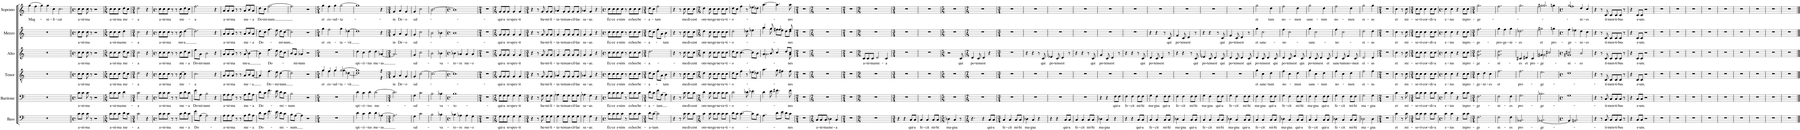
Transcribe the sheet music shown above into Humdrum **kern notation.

**kern	**text	**kern	**text	**kern	**text	**kern	**text	**kern	**text	**kern	**text
*part6	*part6	*part5	*part5	*part4	*part4	*part3	*part3	*part2	*part2	*part1	*part1
*staff6	*staff6	*staff5	*staff5	*staff4	*staff4	*staff3	*staff3	*staff2	*staff2	*staff1	*staff1
*I"Bass	*	*I"Baritone	*	*I"Tenor	*	*I"Alto	*	*I"Mezzo	*	*I"Soprano	*
*I'B	*	*I'Br	*	*I'T	*	*I'A	*	*I'M	*	*I'S	*
*clefF4	*	*clefF4	*	*clefGv2	*	*clefG2	*	*clefG2	*	*clefG2	*
*k[]	*	*k[]	*	*k[]	*	*k[]	*	*k[]	*	*k[]	*
=1	=1	=1	=1	=1	=1	=1	=1	=1	=1	=1	=1
!	!	!	!	!	!	!	!	!	!	!	!LO:LY:b
1r	.	1r	.	1r	.	1r	.	1r	.	(4gg\	Mag-
.	.	.	.	.	.	.	.	.	.	4ff\	.
.	.	.	.	.	.	.	.	.	.	4gg\)	.
!	!	!	!	!	!	!	!	!	!	!	!LO:LY:b
.	.	.	.	.	.	.	.	.	.	4gg\	-ni-
!	!	!	!	!	!	!	!	!	!	!	!LO:LY:b
1ryy	.	1ryy	.	1ryy	.	1ryy	.	1ryy	.	4cc\	-fi-
!	!	!	!	!	!	!	!	!	!	!	!LO:LY:b
.	.	.	.	.	.	.	.	.	.	2.cc\	-cat
=2||	=2||	=2||	=2||	=2||	=2||	=2||	=2||	=2||	=2||	=2||	=2||
*M4/4	*	*M4/4	*	*M4/4	*	*M4/4	*	*M4/4	*	*M4/4	*
*met(c)	*	*met(c)	*	*met(c)	*	*met(c)	*	*met(c)	*	*met(c)	*
!	!LO:LY:b	!	!LO:LY:b	!	!LO:LY:b	!	!LO:LY:b	!	!LO:LY:b	!	!LO:LY:b
8c\L	a-	8c\L	a-	8c\L	a-	8cc\L	a-	8cc\L	a-	8cc\L	a-
!	!LO:LY:b	!	!LO:LY:b	!	!LO:LY:b	!	!LO:LY:b	!	!LO:LY:b	!	!LO:LY:b
8c\J	-ni-	8c\J	-ni-	8c\J	-ni-	8cc\J	-ni-	8cc\J	-ni-	8cc\J	-ni-
!	!LO:LY:b	!	!LO:LY:b	!	!LO:LY:b	!	!LO:LY:b	!	!LO:LY:b	!	!LO:LY:b
8c\	-ma	8c\	-ma	8c\	-ma	8cc\	-ma	8cc\	-ma	8cc\	-ma
8r	.	8r	.	8r	.	8r	.	8r	.	8r	.
2r	.	2r	.	2r	.	2r	.	2r	.	2r	.
=3	=3	=3	=3	=3	=3	=3	=3	=3	=3	=3	=3
*M5/8	*	*M5/8	*	*M5/8	*	*M5/8	*	*M5/8	*	*M5/8	*
!	!LO:LY:b	!	!LO:LY:b	!	!LO:LY:b	!	!LO:LY:b	!	!LO:LY:b	!	!LO:LY:b
8c\L	a-	8c\L	a-	8c\L	a-	8cc\L	a-	8cc\L	a-	8cc\L	a-
!	!LO:LY:b	!	!LO:LY:b	!	!LO:LY:b	!	!LO:LY:b	!	!LO:LY:b	!	!LO:LY:b
8c\	-ni-	8c\	-ni-	8c\	-ni-	8cc\	-ni-	8cc\	-ni-	8cc\	-ni-
!	!LO:LY:b	!	!LO:LY:b	!	!LO:LY:b	!	!LO:LY:b	!	!LO:LY:b	!	!LO:LY:b
8c\J	-ma	8c\J	-ma	8c\J	-ma	8cc\J	-ma	8cc\J	-ma	8cc\J	-ma
!	!LO:LY:b	!	!LO:LY:b	!	!LO:LY:b	!	!LO:LY:b	!	!LO:LY:b	!	!LO:LY:b
8d\L	me-	4d\	me-	8d\L	me-	8dd\L	me-	4dd\	me-	8dd\L	me-
8c\J	.	.	.	8c\J	.	8cc\J	.	.	.	8cc\J	.
=4	=4	=4	=4	=4	=4	=4	=4	=4	=4	=4	=4
*M3/4	*	*M3/4	*	*M3/4	*	*M3/4	*	*M3/4	*	*M3/4	*
!	!LO:LY:b	!	!LO:LY:b	!	!LO:LY:b	!	!LO:LY:b	!	!LO:LY:b	!	!LO:LY:b
2c\	-a	2c\	-a	2d\	-a	2cc\	-a	2cc\	-a	2dd\	-a
4r	.	4r	.	4r	.	4r	.	4r	.	4r	.
=5	=5	=5	=5	=5	=5	=5	=5	=5	=5	=5	=5
*M4/4	*	*M4/4	*	*M4/4	*	*M4/4	*	*M4/4	*	*M4/4	*
*met(c)	*	*met(c)	*	*met(c)	*	*met(c)	*	*met(c)	*	*met(c)	*
!	!LO:LY:b	!	!LO:LY:b	!	!LO:LY:b	!	!LO:LY:b	!	!LO:LY:b	!	!LO:LY:b
8c\L	a-	8c\L	a-	8c\L	a-	8cc\L	a-	8cc\L	a-	8cc\L	a-
!	!LO:LY:b	!	!LO:LY:b	!	!LO:LY:b	!	!LO:LY:b	!	!LO:LY:b	!	!LO:LY:b
8c\	-ni-	8c\	-ni-	8c\	-ni-	8cc\	-ni-	8cc\	-ni-	8cc\	-ni-
!	!LO:LY:b	!	!LO:LY:b	!	!LO:LY:b	!	!LO:LY:b	!	!LO:LY:b	!	!LO:LY:b
8c\J	-ma	8c\J	-ma	8c\J	-ma	8cc\J	-ma	8cc\J	-ma	8cc\J	-ma
8r	.	8r	.	8r	.	8r	.	8r	.	8r	.
8r	.	8r	.	8r	.	8r	.	8r	.	8r	.
!	!LO:LY:b	!	!LO:LY:b	!	!LO:LY:b	!	!LO:LY:b	!	!LO:LY:b	!	!LO:LY:b
8c\L	me-	8c\L	me-	[8c\	me-	8cc\L	me-	8cc\	me-	8cc\L	me-
!	!	!	!	!	!	!	!	!	!LO:LY:b	!	!
8d\	.	8d\	.	4c\]	.	8dd\	.	[4dd\	-a	8dd\	.
!	!LO:LY:b	!	!LO:LY:b	!	!	!	!LO:LY:b	!	!	!	!
8c\J	-a	8c\J	-a	.	.	8cc\J	-a	.	.	8cc\J	.
=6	=6	=6	=6	=6	=6	=6	=6	=6	=6	=6	=6
!	!LO:LY:b	!	!LO:LY:b	!	!LO:LY:b	!	!LO:LY:b	!	!	!	!LO:LY:b
8f\L	Do-	8f\L	Do-	2.c\	-a	8ff\L	Do-	2.dd\]	.	2.ff\	-a
!	!	!	!LO:LY:b	!	!	!	!LO:LY:b	!	!	!	!
[8A\J	.	8A\J	-mi-	.	.	8a\J	-mi-	.	.	.	.
!	!	!	!LO:LY:b	!	!	!	!LO:LY:b	!	!	!	!
2A\]	.	2B\	-num	.	.	2b\	-num	.	.	.	.
4r	.	4r	.	4r	.	4r	.	4r	.	4r	.
=7	=7	=7	=7	=7	=7	=7	=7	=7	=7	=7	=7
!	!LO:LY:b	!	!LO:LY:b	!	!LO:LY:b	!	!LO:LY:b	!	!LO:LY:b	!	!LO:LY:b
8A\L	-a-	8A\L	a-	8A/L	a-	8a/L	a-	8a/L	a-	8a/L	a-
!	!LO:LY:b	!	!LO:LY:b	!	!LO:LY:b	!	!LO:LY:b	!	!LO:LY:b	!	!LO:LY:b
8A\	-ni-	8A\	-ni-	8A/	-ni-	8a/	-ni-	8a/	-ni-	8a/	-ni-
!	!LO:LY:b	!	!LO:LY:b	!	!LO:LY:b	!	!LO:LY:b	!	!LO:LY:b	!	!LO:LY:b
8A\J	-ma	8A\J	-ma	8A/J	-ma	8a/J	-ma	8a/J	-ma	8a/J	-ma
8r	.	8r	.	8r	.	8r	.	8r	.	8r	.
8r	.	8r	.	8r	.	8r	.	8r	.	8r	.
!	!LO:LY:b	!	!LO:LY:b	!	!LO:LY:b	!	!LO:LY:b	!	!LO:LY:b	!	!LO:LY:b
8A\L	me-	8A\L	me-	8A/L	me-	8a/	me-	8a/L	me-	8a/L	me-
!	!	!	!	!	!	!	!LO:LY:b	!	!	!	!
8B\	.	8B\	.	8B/	.	[4b\	-a	8b/	.	8b/	.
!	!LO:LY:b	!	!LO:LY:b	!	!LO:LY:b	!	!	!	!LO:LY:b	!	!LO:LY:b
8A\J	-a	8A\J	-a	[8A/J	-a	.	.	8a/J	-a	8a/J	-a
=8	=8	=8	=8	=8	=8	=8	=8	=8	=8	=8	=8
!	!LO:LY:b	!	!LO:LY:b	!	!	!	!	!	!LO:LY:b	!	!LO:LY:b
8d\L	Do-	8d\L	Do-	4A/]	.	4b\]	.	8dd\L	Do-	8dd\L	Do-
!	!	!	!	!	!	!	!	!	!	!	!LO:LY:b
8c\J	.	8c\J	.	.	.	.	.	8cc\J	.	8cc\J	-mi-
!	!	!	!	!	!LO:LY:b	!	!LO:LY:b	!	!	!	!LO:LY:b
4.f\	.	4.f\	.	4.f\	Do-	4.ff\	Do-	4.ff\	.	[2.ff\	-num
!	!	!	!	!	!LO:LY:b	!	!	!	!	!	!
8e\	.	8e\	.	8e\	-mi-	8ee\	.	8ee\	.	.	.
!	!LO:LY:b	!	!LO:LY:b	!	!LO:LY:b	!	!	!	!LO:LY:b	!	!
8d\L	-mi-	8d\L	-mi-	[4d\	-num	8dd\L	.	8dd\L	-mi-	.	.
!	!	!	!	!	!	!	!	!	!LO:LY:b	!	!
8c\J	.	8c\J	.	.	.	8cc\J	.	[8cc\J	-num	.	.
=9	=9	=9	=9	=9	=9	=9	=9	=9	=9	=9	=9
!	!LO:LY:b	!	!LO:LY:b	!	!	!	!	!	!	!	!
8B\L	-num	2B\	-num	2d\]	.	8b/L	.	2cc\]	.	2ff\]	.
!	!	!	!	!	!	!	!LO:LY:b	!	!	!	!
[8A\J	.	.	.	.	.	8a/J	-mi-	.	.	.	.
!	!	!	!	!	!	!	!LO:LY:b	!	!	!	!
4A\]	.	.	.	.	.	4a-X/	-num	.	.	.	.
2r	.	2r	.	2r	.	2r	.	2r	.	2r	.
=10	=10	=10	=10	=10	=10	=10	=10	=10	=10	=10	=10
*M5/4	*	*M5/4	*	*M5/4	*	*M5/4	*	*M5/4	*	*M5/4	*
*	*	*	*	*^	*	*	*	*	*	*	*
!	!	!	!	!	!	!LO:LY:b	!	!	!	!LO:LY:b	!	!LO:LY:b
4%5r	.	4%5r	.	4g/	4g\	et	4%5r	.	4gg\	et	4gg\	et
!	!	!	!	!	!	!LO:LY:b	!	!	!	!LO:LY:b	!	!LO:LY:b
.	.	.	.	4f/	4f\	ex-	.	.	2ff\	ex-	4ff\	ex-
!	!	!	!	!	!	!LO:LY:b	!	!	!	!	!	!LO:LY:b
.	.	.	.	4g/	4g\	-sul-	.	.	.	.	4gg\	-sul-
!	!	!	!	!	!	!LO:LY:b	!	!	!	!LO:LY:b	!	!LO:LY:b
.	.	.	.	[2g/	4g\	-ta-	.	.	4gg\	-ta-	[2gg\	-ta-
!	!	!	!	!	!	!LO:LY:b	!	!	!	!LO:LY:b	!	!
.	.	.	.	.	[4d-X\	-vit	.	.	[4dd-X\	-vit	.	.
=11	=11	=11	=11	=11	=11	=11	=11	=11	=11	=11	=11	=11
!	!LO:LY:b	!	!LO:LY:b	!	!	!	!	!LO:LY:b	!	!	!	!
4d\	spi-	4d\	spi-	1g]	1d-]	.	4dd\	spi-	1dd-]	.	1gg]	.
!	!LO:LY:b	!	!LO:LY:b	!	!	!	!	!LO:LY:b	!	!	!	!
4c\	-ri-	4c\	-ri-	.	.	.	4cc\	-ri-	.	.	.	.
!	!LO:LY:b	!	!LO:LY:b	!	!	!	!	!LO:LY:b	!	!	!	!
4d\	-tus	4d\	-tus	.	.	.	4dd\	-tus	.	.	.	.
!	!LO:LY:b	!	!LO:LY:b	!	!	!	!	!LO:LY:b	!	!	!	!
4d\	me-	[2d\	me-	.	.	.	4dd\	me-	.	.	.	.
!	!LO:LY:b	!	!	!	!	!	!	!LO:LY:b	!	!	!	!
[4A-X\	-us	.	.	4r	4r	.	[4a-X/	-us	4r	.	4r	.
*	*	*	*	*v	*v	*	*	*	*	*	*	*
=12	=12	=12	=12	=12	=12	=12	=12	=12	=12	=12	=12
*M3/4	*	*M3/4	*	*M3/4	*	*M3/4	*	*M3/4	*	*M3/4	*
*	*	*	*	*^	*	*	*	*	*	*	*
!	!	!	!	!	!	!LO:LY:b	!	!	!	!LO:LY:b	!	!LO:LY:b
*	*	*	*	*v	*v	*	*	*	*	*	*	*
2.A-\]	.	2.d\]	.	4G/	in	2.a-/]	.	4g/	in	4g/	-in
!	!	!	!	!	!LO:LY:b	!	!	!	!LO:LY:b	!	!LO:LY:b
.	.	.	.	4A/	De-	.	.	4a/	De-	4a/	De-
!	!	!	!	!	!LO:LY:b	!	!	!	!LO:LY:b	!	!LO:LY:b
.	.	.	.	4G/	-o	.	.	4g/	-o	4g/	-o
=13	=13	=13	=13	=13	=13	=13	=13	=13	=13	=13	=13
!	!LO:LY:b	!	!LO:LY:b	!	!LO:LY:b	!	!LO:LY:b	!	!LO:LY:b	!	!LO:LY:b
4G\	sal-	4G\	-sal-	4G/	sal-	4g/	sal-	4g/	sal-	4g/	sal-
2c\	.	2c\	.	[2c\	.	2cc\	.	2cc\	.	2cc\	.
=14	=14	=14	=14	=14	=14	=14	=14	=14	=14	=14	=14
2B\	.	2B\	.	2.c\_	.	2b\	.	2b\	.	[2.b\	.
!	!LO:LY:b	!	!LO:LY:b	!	!	!	!LO:LY:b	!	!	!	!
4B-X\	-va-	4B-X\	-va-	.	.	4b-X\	-va-	4b-X\	.	.	.
=15	=15	=15	=15	=15	=15	=15	=15	=15	=15	=15	=15
*M4/4	*	*M4/4	*	*M4/4	*	*M4/4	*	*M4/4	*	*M4/4	*
*met(c)	*	*met(c)	*	*met(c)	*	*met(c)	*	*met(c)	*	*met(c)	*
!	!LO:LY:b	!	!LO:LY:b	!	!	!	!LO:LY:b	!	!	!	!
4B-X\	-to-	1B	-to-	1c]	.	4b-X\	-to-	1b	.	1b]	.
!	!LO:LY:b	!	!	!	!	!	!LO:LY:b	!	!	!	!
4A-X\	-re	.	.	.	.	4a-X/	-re	.	.	.	.
!	!LO:LY:b	!	!	!	!	!	!LO:LY:b	!	!	!	!
4A-\	me-	.	.	.	.	4a-/	me-	.	.	.	.
!	!LO:LY:b	!	!	!	!	!	!LO:LY:b	!	!	!	!
4G\	-o	.	.	.	.	4a-/	-o	.	.	.	.
=16	=16	=16	=16	=16	=16	=16	=16	=16	=16	=16	=16
*M2/4	*	*M2/4	*	*M2/4	*	*M2/4	*	*M2/4	*	*M2/4	*
2r	.	2r	.	2r	.	2r	.	2r	.	2r	.
=17	=17	=17	=17	=17	=17	=17	=17	=17	=17	=17	=17
*M7/8	*	*M7/8	*	*M7/8	*	*M7/8	*	*M7/8	*	*M7/8	*
!	!LO:LY:b	!	!LO:LY:b	!	!LO:LY:b	!	!LO:LY:b	!	!LO:LY:b	!	!LO:LY:b
8G\L	qui-	8G\L	-qui-	8G/L	-qui-	8g/L	qui-	8g/L	-qui-	8g/L	-qui-
!	!LO:LY:b	!	!LO:LY:b	!	!LO:LY:b	!	!LO:LY:b	!	!LO:LY:b	!	!LO:LY:b
8G\	-a	8G\	-a	8G/	-a	8g/	-a	8g/	-a	8g/	-a
!	!LO:LY:b	!	!LO:LY:b	!	!LO:LY:b	!	!LO:LY:b	!	!LO:LY:b	!	!LO:LY:b
8G\J	re-	8G\J	re-	8G/J	re-	8g/J	re-	8g/J	re-	8g/J	re-
!	!LO:LY:b	!	!LO:LY:b	!	!LO:LY:b	!	!LO:LY:b	!	!LO:LY:b	!	!LO:LY:b
4G\	-spex-	4G\	-spex-	4G/	-spex-	4g/	-spex-	4g/	-spex-	4g/	-spex-
!	!LO:LY:b	!	!LO:LY:b	!	!LO:LY:b	!	!LO:LY:b	!	!LO:LY:b	!	!LO:LY:b
4G\	-it	4G\	-it	4G/	-it	4g/	-it	4g/	-it	4g/	-it
=18	=18	=18	=18	=18	=18	=18	=18	=18	=18	=18	=18
*M3/4	*	*M3/4	*	*M3/4	*	*M3/4	*	*M3/4	*	*M3/4	*
4r	.	4r	.	4r	.	4r	.	4r	.	4r	.
8r	.	8r	.	8r	.	8r	.	8r	.	8r	.
!	!LO:LY:b	!	!LO:LY:b	!	!LO:LY:b	!	!LO:LY:b	!	!LO:LY:b	!	!LO:LY:b
8G\	hu-	8G\	hu-	8G/	hu-	8g/	hu-	8g/	hu-	8g/	hu-
!	!LO:LY:b	!	!LO:LY:b	!	!LO:LY:b	!	!LO:LY:b	!	!LO:LY:b	!	!LO:LY:b
8G\L	-mi-	8G\L	-mi-	8G/L	-mi-	8g/L	-mi-	8g/L	-mi-	8g/L	-mi-
!	!LO:LY:b	!	!LO:LY:b	!	!LO:LY:b	!	!LO:LY:b	!	!LO:LY:b	!	!LO:LY:b
8G\J	-li-	8G\J	-li-	8G/J	-li-	8g/J	-li-	8g/J	-li-	8g/J	-li-
=19	=19	=19	=19	=19	=19	=19	=19	=19	=19	=19	=19
!	!LO:LY:b	!	!LO:LY:b	!	!LO:LY:b	!	!LO:LY:b	!	!LO:LY:b	!	!LO:LY:b
4G\	-ta-	4A-X\	-ta-	4A-X/	-ta-	4g/	-ta-	4g/	-ta-	4a-X/	-ta-
!	!LO:LY:b	!	!LO:LY:b	!	!LO:LY:b	!	!LO:LY:b	!	!LO:LY:b	!	!LO:LY:b
8G\L	-tem	8G\L	-tem	8G/L	-tem	8g/L	-tem	8g/L	-tem	8g/L	-tem
!	!LO:LY:b	!	!LO:LY:b	!	!LO:LY:b	!	!LO:LY:b	!	!LO:LY:b	!	!LO:LY:b
8G\J	an-	8G\J	an-	8G/J	an-	8g/J	an-	8g/J	an-	8g/J	an-
!	!LO:LY:b	!	!LO:LY:b	!	!LO:LY:b	!	!LO:LY:b	!	!LO:LY:b	!	!LO:LY:b
8G\L	-cil-	8G\L	-cil-	8G/L	-cil-	8g/L	-cil-	8g/L	-cil-	8g/L	-cil-
!	!LO:LY:b	!	!LO:LY:b	!	!LO:LY:b	!	!LO:LY:b	!	!LO:LY:b	!	!LO:LY:b
8G\J	-lae	8G\J	-lae	8G/J	-lae	8g/J	-lae	8g/J	-lae	8g/J	-lae
=20	=20	=20	=20	=20	=20	=20	=20	=20	=20	=20	=20
!	!LO:LY:b	!	!LO:LY:b	!	!LO:LY:b	!	!LO:LY:b	!	!LO:LY:b	!	!LO:LY:b
4G\	su-	4A-X\	su-	4A-X/	su-	4g/	su-	4g/	su-	4a-X/	su-
!	!LO:LY:b	!	!LO:LY:b	!	!LO:LY:b	!	!LO:LY:b	!	!LO:LY:b	!	!LO:LY:b
4G\	-ae.	4G\	-ae.	4G/	-ae.	4g/	-ae.	4g/	-ae.	4g/	-ae.
4r	.	4r	.	4r	.	4r	.	4r	.	4r	.
=21	=21	=21	=21	=21	=21	=21	=21	=21	=21	=21	=21
*M4/4	*	*M4/4	*	*M4/4	*	*M4/4	*	*M4/4	*	*M4/4	*
*met(c)	*	*met(c)	*	*met(c)	*	*met(c)	*	*met(c)	*	*met(c)	*
!	!LO:LY:b	!	!LO:LY:b	!	!LO:LY:b	!	!LO:LY:b	!	!LO:LY:b	!	!LO:LY:b
8c\L	Ec-	8c\L	Ec-	8c\L	Ec-	8cc\L	Ec-	8cc\L	Ec-	8cc\L	Ec-
!	!LO:LY:b	!	!LO:LY:b	!	!LO:LY:b	!	!LO:LY:b	!	!LO:LY:b	!	!LO:LY:b
8c\	-ce	8c\	-ce	8c\	-ce	8cc\	-ce	8cc\	-ce	8cc\	-ce
!	!LO:LY:b	!	!LO:LY:b	!	!LO:LY:b	!	!LO:LY:b	!	!LO:LY:b	!	!LO:LY:b
8c\	e-	8c\	e-	8c\	e-	8cc\	e-	8cc\	e-	8cc\	e-
!	!LO:LY:b	!	!LO:LY:b	!	!LO:LY:b	!	!LO:LY:b	!	!LO:LY:b	!	!LO:LY:b
8c\J	-nim	8c\J	-nim	8c\J	-nim	8cc\J	-nim	8cc\J	-nim	8cc\J	-nim
8r	.	8r	.	8r	.	8r	.	8r	.	8r	.
!	!LO:LY:b	!	!LO:LY:b	!	!LO:LY:b	!	!LO:LY:b	!	!LO:LY:b	!	!LO:LY:b
8c\L	ex	8c\L	ex	8c\L	ex	8cc\L	ex	8cc\L	ex	8cc\L	ex
!	!LO:LY:b	!	!LO:LY:b	!	!LO:LY:b	!	!LO:LY:b	!	!LO:LY:b	!	!LO:LY:b
8c\	hoc	8c\	hoc	8c\	hoc	8cc\	hoc	8cc\	hoc	8cc\	hoc
!	!LO:LY:b	!	!LO:LY:b	!	!LO:LY:b	!	!LO:LY:b	!	!LO:LY:b	!	!LO:LY:b
8c\J	be-	8c\J	be-	8c\J	be-	8cc\J	be-	8cc\J	be-	8cc\J	be-
=22	=22	=22	=22	=22	=22	=22	=22	=22	=22	=22	=22
*M3/4	*	*M3/4	*	*M3/4	*	*M3/4	*	*M3/4	*	*M3/4	*
!	!LO:LY:b	!	!LO:LY:b	!	!LO:LY:b	!	!LO:LY:b	!	!LO:LY:b	!	!LO:LY:b
8d\L	-a-	8d\L	-a-	8d\L	-a-	2.dd\	-a-	8dd\L	-a-	8dd\L	-a-
!	!LO:LY:b	!	!	!	!	!	!	!	!	!	!
[8c\J	-tam	8c\J	.	8c\J	.	.	.	8cc\J	.	8cc\J	.
!	!	!	!LO:LY:b	!	!	!	!	!	!	!	!LO:LY:b
2c\]	.	8f\L	-tam	8f\L	.	.	.	8ff\L	.	2ff\	-tam
.	.	[8A\J	.	8A\J	.	.	.	8a\J	.	.	.
!	!	!	!	!	!LO:LY:b	!	!	!	!LO:LY:b	!	!
.	.	4A\]	.	4B\	-tam	.	.	4b\	-tam	.	.
=23	=23	=23	=23	=23	=23	=23	=23	=23	=23	=23	=23
4r	.	4r	.	4r	.	4r	.	4r	.	4r	.
8r	.	8r	.	8r	.	8r	.	8r	.	8r	.
!	!LO:LY:b	!	!LO:LY:b	!	!LO:LY:b	!	!LO:LY:b	!	!LO:LY:b	!	!LO:LY:b
8c\	me	8c\	me	8c\	me	8cc\	-me	8cc\	me	8cc\	me
!	!LO:LY:b	!	!LO:LY:b	!	!LO:LY:b	!	!LO:LY:b	!	!LO:LY:b	!	!LO:LY:b
8c\L	di-	8c\L	di-	8c\L	di-	8cc\L	di-	8cc\L	di-	8cc\L	di-
!	!LO:LY:b	!	!LO:LY:b	!	!LO:LY:b	!	!LO:LY:b	!	!LO:LY:b	!	!LO:LY:b
8c\J	-cent	8c\J	-cent	8c\J	-cent	8cc\J	-cent	8cc\J	-cent	8cc\J	-cent
=24	=24	=24	=24	=24	=24	=24	=24	=24	=24	=24	=24
*M7/8	*	*M7/8	*	*M7/8	*	*M7/8	*	*M7/8	*	*M7/8	*
!	!LO:LY:b	!	!LO:LY:b	!	!LO:LY:b	!	!LO:LY:b	!	!LO:LY:b	!	!LO:LY:b
4c\	om-	4d\	om-	4d\	om-	4cc\	om-	4dd\	om-	4dd\	om-
!	!LO:LY:b	!	!LO:LY:b	!	!LO:LY:b	!	!LO:LY:b	!	!LO:LY:b	!	!LO:LY:b
8c\	-nes	8c\	-nes	8c\	-nes	8cc\	-nes	8cc\	-nes	8cc\	-nes
!	!LO:LY:b	!	!LO:LY:b	!	!LO:LY:b	!	!LO:LY:b	!	!LO:LY:b	!	!LO:LY:b
8c\L	ge-	8c\L	ge-	8c\L	ge-	8cc\L	ge-	8cc\L	ge-	8cc\L	ge-
!	!LO:LY:b	!	!LO:LY:b	!	!LO:LY:b	!	!LO:LY:b	!	!LO:LY:b	!	!LO:LY:b
8c\J	-ne-	8c\J	-ne-	8c\J	-ne-	8cc\J	-ne-	8cc\J	-ne-	8cc\J	-ne-
!	!LO:LY:b	!	!LO:LY:b	!	!LO:LY:b	!	!LO:LY:b	!	!LO:LY:b	!	!LO:LY:b
8c\L	-ra-	8c\L	-ra-	8c\L	-ra-	8cc\L	-ra-	8cc\L	-ra-	8cc\L	-ra-
!	!LO:LY:b	!	!LO:LY:b	!	!LO:LY:b	!	!LO:LY:b	!	!LO:LY:b	!	!LO:LY:b
8c\J	-ti-	8c\J	-ti-	8c\J	-ti-	8cc\J	-ti-	8cc\J	-ti-	8cc\J	-ti-
=25	=25	=25	=25	=25	=25	=25	=25	=25	=25	=25	=25
!	!LO:LY:b	!	!LO:LY:b	!	!LO:LY:b	!	!LO:LY:b	!	!LO:LY:b	!	!LO:LY:b
8d\L	-o-	2d\	-o-	8d\L	-o-	8dd\L	-o-	2dd\	-o-	8dd\L	-o-
8c\J	.	.	.	8c\J	.	8cc\J	.	.	.	8cc\J	.
[4.c\	.	.	.	4f\	.	[4.cc\	.	.	.	4ff\	.
.	.	8d-X\	.	8r	.	.	.	8dd-X\	.	8r	.
8c\L]	.	4e-X\	.	8e-X\L	.	8cc\L]	.	4ee-X\	.	8ee-X\L	.
8B\J	.	.	.	8d-X\J	.	8b\J	.	.	.	8dd-X\J	.
=26	=26	=26	=26	=26	=26	=26	=26	=26	=26	=26	=26
*	*	*	*	*	*	*^	*	*^	*	*	*
4.A\	.	4d\	.	4.a\	.	4a/	2.a\	.	4aa/	4aa\	.	[4.aa\	.
.	.	8e\	.	.	.	8b/	.	.	8gg/	8gg\	.	.	.
8d\L	.	4.f#X\	.	8g\	.	4cc/	.	.	4.ff#X/	8ff#\L	.	4.aa\]	.
8e\J	.	.	.	4f#X\	.	.	.	.	.	8ee\J	.	.	.
8d\L	.	.	.	.	.	8dd/L	.	.	.	8dd\L	.	.	.
!	!LO:LY:b	!	!LO:LY:b	!	!LO:LY:b	!	!	!LO:LY:b	!	!	!LO:LY:b	!	!LO:LY:b
8c\J	-nes	8f#\	-nes	8f#\	-nes	8cc/J	8a\	-nes	8ff#/	8dd\J	-nes	8aa\	-nes
*	*	*	*	*	*	*v	*v	*	*	*	*	*	*
*	*	*	*	*	*	*	*	*v	*v	*	*	*
=27	=27	=27	=27	=27	=27	=27	=27	=27	=27	=27	=27
*M2/4	*	*M2/4	*	*M2/4	*	*M2/4	*	*M2/4	*	*M2/4	*
2r	.	2r	.	2r	.	2r	.	2r	.	2r	.
=28	=28	=28	=28	=28	=28	=28	=28	=28	=28	=28	=28
*M7/8	*	*M7/8	*	*M7/8	*	*M7/8	*	*M7/8	*	*M7/8	*
!	!LO:LY:b	!	!	!	!	!	!	!	!	!	!
8C/L	a-	2..r	.	2..r	.	2..r	.	2..r	.	2..r	.
!	!LO:LY:b	!	!	!	!	!	!	!	!	!	!
8C/	-ni-	.	.	.	.	.	.	.	.	.	.
!	!LO:LY:b	!	!	!	!	!	!	!	!	!	!
8C/J	-ma	.	.	.	.	.	.	.	.	.	.
!	!LO:LY:b	!	!	!	!	!	!	!	!	!	!
4D-X\	me-	.	.	.	.	.	.	.	.	.	.
!	!LO:LY:b	!	!	!	!	!	!	!	!	!	!
4C/	-a	.	.	.	.	.	.	.	.	.	.
=29	=29	=29	=29	=29	=29	=29	=29	=29	=29	=29	=29
*M2/4	*	*M2/4	*	*M2/4	*	*M2/4	*	*M2/4	*	*M2/4	*
2r	.	2r	.	2r	.	2r	.	2r	.	2r	.
=30	=30	=30	=30	=30	=30	=30	=30	=30	=30	=30	=30
*M9/8	*	*M9/8	*	*M9/8	*	*M9/8	*	*M9/8	*	*M9/8	*
!	!	!	!	!	!	!	!LO:LY:b	!	!	!	!
8%9r	.	8%9r	.	8%9r	.	8c/L	a-	8%9r	.	8%9r	.
!	!	!	!	!	!	!	!LO:LY:b	!	!	!	!
.	.	.	.	.	.	8c/	-ni-	.	.	.	.
!	!	!	!	!	!	!	!LO:LY:b	!	!	!	!
.	.	.	.	.	.	8c/J	-ma	.	.	.	.
!	!	!	!	!	!	!	!LO:LY:b	!	!	!	!
.	.	.	.	.	.	2d/	me-	.	.	.	.
!	!	!	!	!	!	!	!LO:LY:b	!	!	!	!
.	.	.	.	.	.	4c/	-a	.	.	.	.
=31	=31	=31	=31	=31	=31	=31	=31	=31	=31	=31	=31
*M3/4	*	*M3/4	*	*M3/4	*	*M3/4	*	*M3/4	*	*M3/4	*
4r	.	2.r	.	2.r	.	2.r	.	2.r	.	2.r	.
4r	.	.	.	.	.	.	.	.	.	.	.
!	!LO:LY:b	!	!	!	!	!	!	!	!	!	!
8C/L	qui-	.	.	.	.	.	.	.	.	.	.
!	!LO:LY:b	!	!	!	!	!	!	!	!	!	!
8C/J	-a	.	.	.	.	.	.	.	.	.	.
=32	=32	=32	=32	=32	=32	=32	=32	=32	=32	=32	=32
!	!LO:LY:b	!	!	!	!	!	!	!	!	!	!
4C/	fe-	2.r	.	2.r	.	2.r	.	2.r	.	2.r	.
!	!LO:LY:b	!	!	!	!	!	!	!	!	!	!
4C/	-cit	.	.	.	.	.	.	.	.	.	.
!	!LO:LY:b	!	!	!	!	!	!	!	!	!	!
8C/L	mi-	.	.	.	.	.	.	.	.	.	.
!	!LO:LY:b	!	!	!	!	!	!	!	!	!	!
8C/J	-hi	.	.	.	.	.	.	.	.	.	.
=33	=33	=33	=33	=33	=33	=33	=33	=33	=33	=33	=33
*M5/8	*	*M5/8	*	*M5/8	*	*M5/8	*	*M5/8	*	*M5/8	*
!	!LO:LY:b	!	!	!	!	!	!	!	!	!	!
4D-X\	ma-	8%5r	.	8%5r	.	2r	.	8%5r	.	8%5r	.
!	!LO:LY:b	!	!	!	!	!	!	!	!	!	!
4C/	-gna	.	.	.	.	.	.	.	.	.	.
!	!	!	!	!	!	!	!LO:LY:b	!	!	!	!
8r	.	.	.	.	.	8c/	qui	.	.	.	.
=34	=34	=34	=34	=34	=34	=34	=34	=34	=34	=34	=34
*M7/8	*	*M7/8	*	*M7/8	*	*M7/8	*	*M7/8	*	*M7/8	*
!	!	!	!	!	!	!	!LO:LY:b	!	!	!	!
4.r	.	2..r	.	2..r	.	4d/	po-	2..r	.	2..r	.
!	!	!	!	!	!	!	!LO:LY:b	!	!	!	!
.	.	.	.	.	.	8c/	-tens	.	.	.	.
!	!	!	!	!	!	!	!LO:LY:b	!	!	!	!
4r	.	.	.	.	.	4d/	est	.	.	.	.
!	!LO:LY:b	!	!	!	!	!	!	!	!	!	!
8C/L	qui-	.	.	.	.	4r	.	.	.	.	.
!	!LO:LY:b	!	!	!	!	!	!	!	!	!	!
8C/J	-a	.	.	.	.	.	.	.	.	.	.
=35	=35	=35	=35	=35	=35	=35	=35	=35	=35	=35	=35
*M3/4	*	*M3/4	*	*M3/4	*	*M3/4	*	*M3/4	*	*M3/4	*
!	!LO:LY:b	!	!	!	!	!	!	!	!	!	!
4C/	fe-	2.r	.	2.r	.	2.r	.	2.r	.	2.r	.
!	!LO:LY:b	!	!	!	!	!	!	!	!	!	!
4C/	-cit	.	.	.	.	.	.	.	.	.	.
!	!LO:LY:b	!	!	!	!	!	!	!	!	!	!
8C/L	mi-	.	.	.	.	.	.	.	.	.	.
!	!LO:LY:b	!	!	!	!	!	!	!	!	!	!
8C/J	-hi	.	.	.	.	.	.	.	.	.	.
=36	=36	=36	=36	=36	=36	=36	=36	=36	=36	=36	=36
!	!LO:LY:b	!	!	!	!	!	!	!	!	!	!
4D-X\	ma-	2.r	.	2.r	.	4r	.	2.r	.	2.r	.
!	!LO:LY:b	!	!	!	!	!	!	!	!	!	!
4C/	-gna	.	.	.	.	4r	.	.	.	.	.
4r	.	.	.	.	.	8r	.	.	.	.	.
!	!	!	!	!	!	!	!LO:LY:b	!	!	!	!
.	.	.	.	.	.	8c/	qui	.	.	.	.
=37	=37	=37	=37	=37	=37	=37	=37	=37	=37	=37	=37
!	!	!	!	!	!	!	!LO:LY:b	!	!	!	!
4r	.	2.r	.	2.r	.	4e-X/	po-	2.r	.	2.r	.
!	!	!	!	!	!	!	!LO:LY:b	!	!	!	!
4r	.	.	.	.	.	8c/	-tens	.	.	.	.
!	!	!	!	!	!	!	!LO:LY:b	!	!	!	!
.	.	.	.	.	.	4d/	est	.	.	.	.
!	!LO:LY:b	!	!	!	!	!	!	!	!	!	!
8C/L	qui-	.	.	.	.	.	.	.	.	.	.
!	!LO:LY:b	!	!	!	!	!	!	!	!	!	!
8C/J	-a	.	.	.	.	8r	.	.	.	.	.
=38	=38	=38	=38	=38	=38	=38	=38	=38	=38	=38	=38
!	!LO:LY:b	!	!	!	!	!	!	!	!	!	!
4C/	fe-	2.r	.	2.r	.	4r	.	2.r	.	2.r	.
!	!LO:LY:b	!	!	!	!	!	!	!	!	!	!
4C/	-cit	.	.	.	.	4r	.	.	.	.	.
!	!LO:LY:b	!	!	!	!	!	!	!	!	!	!
8C/L	mi-	.	.	.	.	8r	.	.	.	.	.
!	!LO:LY:b	!	!	!	!	!	!LO:LY:b	!	!	!	!
8C/J	-hi	.	.	.	.	8c/	qui	.	.	.	.
=39	=39	=39	=39	=39	=39	=39	=39	=39	=39	=39	=39
!	!LO:LY:b	!	!	!	!	!	!LO:LY:b	!	!	!	!
4D-X\	ma-	4r	.	2.r	.	4g/	po-	2.r	.	2.r	.
!	!LO:LY:b	!	!	!	!	!	!LO:LY:b	!	!	!	!
4C/	-gna	4r	.	.	.	8c/	-tens	.	.	.	.
!	!	!	!	!	!	!	!LO:LY:b	!	!	!	!
.	.	.	.	.	.	4d/	est	.	.	.	.
!	!	!	!LO:LY:b	!	!	!	!	!	!	!	!
4r	.	8F\L	qui-	.	.	.	.	.	.	.	.
!	!	!	!LO:LY:b	!	!	!	!	!	!	!	!
.	.	8F\J	-a	.	.	8r	.	.	.	.	.
=40	=40	=40	=40	=40	=40	=40	=40	=40	=40	=40	=40
!	!	!	!LO:LY:b	!	!	!	!	!	!	!	!
4r	.	4F\	fe-	2.r	.	4r	.	2.r	.	2.r	.
!	!	!	!LO:LY:b	!	!	!	!	!	!	!	!
4r	.	4F\	-cit	.	.	4r	.	.	.	.	.
!	!LO:LY:b	!	!LO:LY:b	!	!	!	!	!	!	!	!
8C/L	qui-	8F\L	mi-	.	.	8r	.	.	.	.	.
!	!LO:LY:b	!	!LO:LY:b	!	!	!	!LO:LY:b	!	!	!	!
8C/J	-a	8F\J	-hi	.	.	8c/	qui	.	.	.	.
=41	=41	=41	=41	=41	=41	=41	=41	=41	=41	=41	=41
!	!LO:LY:b	!	!LO:LY:b	!	!	!	!LO:LY:b	!	!	!	!
4C/	fe-	4G\	ma-	2.r	.	4d/	po-	4r	.	2.r	.
!	!LO:LY:b	!	!LO:LY:b	!	!	!	!LO:LY:b	!	!	!	!
4C/	-cit	4F\	-gna	.	.	8c/	-tens	4r	.	.	.
!	!	!	!	!	!	!	!LO:LY:b	!	!	!	!
.	.	.	.	.	.	4d/	est	.	.	.	.
!	!LO:LY:b	!	!LO:LY:b	!	!	!	!	!	!	!	!
8C/L	mi-	8F\L	qui-	.	.	.	.	8r	.	.	.
!	!LO:LY:b	!	!LO:LY:b	!	!	!	!	!	!LO:LY:b	!	!
8C/J	-hi	8F\J	-a	.	.	8r	.	8c/	qui	.	.
=42	=42	=42	=42	=42	=42	=42	=42	=42	=42	=42	=42
!	!LO:LY:b	!	!LO:LY:b	!	!	!	!	!	!LO:LY:b	!	!
4D-X\	ma-	4F\	fe-	2.r	.	4r	.	4f/	po-	2.r	.
!	!LO:LY:b	!	!LO:LY:b	!	!	!	!	!	!LO:LY:b	!	!
4C/	-gna	4F\	-cit	.	.	4r	.	8c/	-tens	.	.
!	!	!	!	!	!	!	!	!	!LO:LY:b	!	!
.	.	.	.	.	.	.	.	4d/	est	.	.
!	!LO:LY:b	!	!LO:LY:b	!	!	!	!	!	!	!	!
8C/L	qui-	8F\L	mi-	.	.	8r	.	.	.	.	.
!	!LO:LY:b	!	!LO:LY:b	!	!	!	!LO:LY:b	!	!	!	!
8C/J	-a	8F\J	-hi	.	.	8c/	qui	8r	.	.	.
=43	=43	=43	=43	=43	=43	=43	=43	=43	=43	=43	=43
!	!LO:LY:b	!	!LO:LY:b	!	!	!	!LO:LY:b	!	!	!	!
4C/	fe-	4G\	ma-	2.r	.	4e-X/	po-	4r	.	2.r	.
!	!LO:LY:b	!	!LO:LY:b	!	!	!	!LO:LY:b	!	!	!	!
4C/	-cit	4F\	-gna	.	.	8c/	-tens	4r	.	.	.
!	!	!	!	!	!	!	!LO:LY:b	!	!	!	!
.	.	.	.	.	.	4d/	est	.	.	.	.
!	!LO:LY:b	!	!LO:LY:b	!	!	!	!	!	!	!	!
8C/L	mi-	8F\L	qui-	.	.	.	.	8r	.	.	.
!	!LO:LY:b	!	!LO:LY:b	!	!	!	!LO:LY:b	!	!LO:LY:b	!	!
8C/J	-hi	8F\J	-a	.	.	8c/	qui	8c/	qui	.	.
=44	=44	=44	=44	=44	=44	=44	=44	=44	=44	=44	=44
!	!LO:LY:b	!	!LO:LY:b	!	!	!	!LO:LY:b	!	!LO:LY:b	!	!
4D-X\	ma-	4G\	fe-	2.r	.	4d/	po-	4f/	po-	2.r	.
!	!LO:LY:b	!	!LO:LY:b	!	!	!	!LO:LY:b	!	!LO:LY:b	!	!
4C/	-gna	4F\	-cit	.	.	8c/	-tens	8c/	-tens	.	.
!	!	!	!	!	!	!	!LO:LY:b	!	!LO:LY:b	!	!
.	.	.	.	.	.	4d/	est	4d/	est	.	.
!	!LO:LY:b	!	!LO:LY:b	!	!	!	!	!	!	!	!
8C/L	qui-	8F\L	mi-	.	.	.	.	.	.	.	.
!	!LO:LY:b	!	!LO:LY:b	!	!	!	!LO:LY:b	!	!	!	!
8C/J	-a	8F\J	-hi	.	.	8c/	qui	8r	.	.	.
=45	=45	=45	=45	=45	=45	=45	=45	=45	=45	=45	=45
!	!LO:LY:b	!	!LO:LY:b	!	!LO:LY:b	!	!LO:LY:b	!	!LO:LY:b	!	!LO:LY:b
4C/	fe-	4F\	ma-	4g\	et	4d/	po-	4gg\	et	2gg\	et
!	!LO:LY:b	!	!LO:LY:b	!	!LO:LY:b	!	!LO:LY:b	!	!LO:LY:b	!	!
4C/	-cit	4F\	-gna	4c\	sanc-	8c/	-tens	2cc\	sanc-	.	.
!	!	!	!	!	!	!	!LO:LY:b	!	!	!	!
.	.	.	.	.	.	4d/	est	.	.	.	.
!	!LO:LY:b	!	!LO:LY:b	!	!LO:LY:b	!	!	!	!	!	!LO:LY:b
8C/L	mi-	8F\L	qui-	4d\	-tum	.	.	.	.	4dd\	tum
!	!LO:LY:b	!	!LO:LY:b	!	!	!	!LO:LY:b	!	!	!	!
8C/J	-hi	8F\J	-a	.	.	8c/	qui	.	.	.	.
=46	=46	=46	=46	=46	=46	=46	=46	=46	=46	=46	=46
!	!LO:LY:b	!	!LO:LY:b	!	!LO:LY:b	!	!LO:LY:b	!	!LO:LY:b	!	!LO:LY:b
4D-X\	ma-	4G\	fe-	4f\	no-	4d/	po-	4ff\	-no-	2ff\	no-
!	!LO:LY:b	!	!LO:LY:b	!	!	!	!LO:LY:b	!	!	!	!
4C/	-gna	4F\	-cit	4c\	.	8c/	-tens	2cc\	.	.	.
!	!	!	!	!	!	!	!LO:LY:b	!	!	!	!
.	.	.	.	.	.	4f/	est	.	.	.	.
!	!LO:LY:b	!	!LO:LY:b	!	!LO:LY:b	!	!	!	!	!	!LO:LY:b
8C/L	qui-	8F\L	mi-	4d\	-men	.	.	.	.	4dd\	-men
!	!LO:LY:b	!	!LO:LY:b	!	!	!	!LO:LY:b	!	!	!	!
8C/J	-a	8F\J	-hi	.	.	8c/	qui	.	.	.	.
=47	=47	=47	=47	=47	=47	=47	=47	=47	=47	=47	=47
!	!LO:LY:b	!	!LO:LY:b	!	!LO:LY:b	!	!LO:LY:b	!	!LO:LY:b	!	!LO:LY:b
4C/	fe-	4F\	ma-	4g\	sanc-	4d/	po-	4gg\	-sanc-	2gg\	sanc-
!	!LO:LY:b	!	!LO:LY:b	!	!	!	!LO:LY:b	!	!	!	!
4C/	-cit	4F\	-gna	4c\	.	8c/	-tens	2cc\	.	.	.
!	!	!	!	!	!	!	!LO:LY:b	!	!	!	!
.	.	.	.	.	.	4d/	est	.	.	.	.
!	!LO:LY:b	!	!LO:LY:b	!	!LO:LY:b	!	!	!	!	!	!LO:LY:b
8C/L	qui-	8F\L	qui-	4d\	-tum	.	.	.	.	4dd\	-tum
!	!LO:LY:b	!	!LO:LY:b	!	!	!	!LO:LY:b	!	!	!	!
8C/J	-a	8F\J	-a	.	.	8c/	et	.	.	.	.
=48	=48	=48	=48	=48	=48	=48	=48	=48	=48	=48	=48
!	!LO:LY:b	!	!LO:LY:b	!	!LO:LY:b	!	!LO:LY:b	!	!LO:LY:b	!	!LO:LY:b
4D-X\	fe-	4G\	fe-	4f\	no-	4d/	sanc-	4ff\	-no-	2ff\	no-
!	!LO:LY:b	!	!LO:LY:b	!	!	!	!LO:LY:b	!	!	!	!
4C/	-cit	4F\	-cit	4c\	.	8c/	-tum	2cc\	.	.	.
!	!	!	!	!	!	!	!LO:LY:b	!	!	!	!
.	.	.	.	.	.	4f/	no-	.	.	.	.
!	!LO:LY:b	!	!LO:LY:b	!	!LO:LY:b	!	!	!	!	!	!LO:LY:b
8C/L	mi-	8F\L	mi-	4d\	-men	.	.	.	.	4dd\	-men
!	!LO:LY:b	!	!LO:LY:b	!	!	!	!LO:LY:b	!	!	!	!
8C/J	-hi	8F\J	-hi	.	.	8c/	-men	.	.	.	.
=49	=49	=49	=49	=49	=49	=49	=49	=49	=49	=49	=49
!	!LO:LY:b	!	!LO:LY:b	!	!LO:LY:b	!	!LO:LY:b	!	!LO:LY:b	!	!LO:LY:b
2D-X\	ma-	2G\	ma-	2f\	ei-	2d/	ei-	2dd\	-ei-	2gg\	ei-
!	!LO:LY:b	!	!LO:LY:b	!	!LO:LY:b	!	!LO:LY:b	!	!LO:LY:b	!	!LO:LY:b
4D-\	-gna	4G\	-gna	4f\	-us	4d/	-us	4dd\	-us	4gg\	-us
=50	=50	=50	=50	=50	=50	=50	=50	=50	=50	=50	=50
*M2/4	*	*M2/4	*	*M2/4	*	*M2/4	*	*M2/4	*	*M2/4	*
2r	.	2r	.	2r	.	2r	.	2r	.	2r	.
=51	=51	=51	=51	=51	=51	=51	=51	=51	=51	=51	=51
!	!LO:LY:b	!	!LO:LY:b	!	!LO:LY:b	!	!LO:LY:b	!	!LO:LY:b	!	!LO:LY:b
4c\	et	4c\	et	4c\	et	4cc\	et	4cc\	et	4cc\	et
8r	.	8r	.	8r	.	8r	.	8r	.	8r	.
!	!LO:LY:b	!	!LO:LY:b	!	!LO:LY:b	!	!LO:LY:b	!	!LO:LY:b	!	!LO:LY:b
8c\	mi-	8c\	mi-	8c\	mi-	8cc\	mi-	8cc\	mi-	8cc\	mi-
=52	=52	=52	=52	=52	=52	=52	=52	=52	=52	=52	=52
*M3/4	*	*M3/4	*	*M3/4	*	*M3/4	*	*M3/4	*	*M3/4	*
!	!LO:LY:b	!	!LO:LY:b	!	!LO:LY:b	!	!LO:LY:b	!	!LO:LY:b	!	!LO:LY:b
8c\L	-se-	8c\L	-se-	8c\L	-se-	8cc\L	-se-	8cc\L	-se-	8cc\L	-se-
!	!LO:LY:b	!	!LO:LY:b	!	!LO:LY:b	!	!LO:LY:b	!	!LO:LY:b	!	!LO:LY:b
8c\J	-ri-	8c\J	-ri-	8c\J	-ri-	8cc\J	-ri-	8cc\J	-ri-	8cc\J	-ri-
!	!LO:LY:b	!	!LO:LY:b	!	!LO:LY:b	!	!LO:LY:b	!	!LO:LY:b	!	!LO:LY:b
4c\	-cor-	4c\	-cor-	4c\	-cor-	4cc\	-cor-	4cc\	-cor-	4cc\	-cor-
!	!LO:LY:b	!	!LO:LY:b	!	!LO:LY:b	!	!LO:LY:b	!	!LO:LY:b	!	!LO:LY:b
8c\L	-di-	8c\L	-di-	8c\L	-di-	8cc\L	-di-	8cc\L	-di-	8cc\L	-di-
!	!LO:LY:b	!	!LO:LY:b	!	!LO:LY:b	!	!LO:LY:b	!	!LO:LY:b	!	!LO:LY:b
8c\J	-a	8c\J	-a	8c\J	-a	8cc\J	-a	8cc\J	-a	8cc\J	-a
=53	=53	=53	=53	=53	=53	=53	=53	=53	=53	=53	=53
*M4/4	*	*M4/4	*	*M4/4	*	*M4/4	*	*M4/4	*	*M4/4	*
*met(c)	*	*met(c)	*	*met(c)	*	*met(c)	*	*met(c)	*	*met(c)	*
!	!LO:LY:b	!	!LO:LY:b	!	!LO:LY:b	!	!LO:LY:b	!	!LO:LY:b	!	!LO:LY:b
4c\	e-	4c\	e-	4c\	e-	4cc\	e-	4cc\	e-	4cc\	e-
!	!LO:LY:b	!	!LO:LY:b	!	!LO:LY:b	!	!LO:LY:b	!	!LO:LY:b	!	!LO:LY:b
4c\	-ius	4c\	-ius	4c\	-ius	4cc\	-ius	4cc\	-ius	4cc\	-ius
4r	.	4r	.	4r	.	4r	.	4r	.	4r	.
!	!LO:LY:b	!	!LO:LY:b	!	!LO:LY:b	!	!LO:LY:b	!	!LO:LY:b	!	!LO:LY:b
8c\L	in	8c\L	in	8c\L	in	8cc\L	in	8cc\L	in	8cc\L	in
!	!LO:LY:b	!	!LO:LY:b	!	!LO:LY:b	!	!LO:LY:b	!	!LO:LY:b	!	!LO:LY:b
8c\J	pro-	8c\J	pro-	8c\J	pro-	8cc\J	pro-	8cc\J	pro-	8cc\J	pro-
=54	=54	=54	=54	=54	=54	=54	=54	=54	=54	=54	=54
*M3/4	*	*M3/4	*	*M3/4	*	*M3/4	*	*M3/4	*	*M3/4	*
!	!LO:LY:b	!	!LO:LY:b	!	!LO:LY:b	!	!LO:LY:b	!	!LO:LY:b	!	!LO:LY:b
2.F\	-ge-	2.F\	-ge-	4c\	-ge-	2.g\ 2.dd\	-ge-	2.ff\	-ge-	2.gg\	-ge-
!	!	!	!	!	!LO:LY:b	!	!	!	!	!	!
.	.	.	.	4d\	-ni-	.	.	.	.	.	.
!	!	!	!	!	!LO:LY:b	!	!	!	!	!	!
.	.	.	.	4c\	-es	.	.	.	.	.	.
=55	=55	=55	=55	=55	=55	=55	=55	=55	=55	=55	=55
!	!LO:LY:b	!	!LO:LY:b	!	!LO:LY:b	!	!LO:LY:b	!	!LO:LY:b	!	!
2F\	-ni-	2F\	-ni-	2.f\	et	2.g\ 2.dd\	-ni-	4gg\	-pro-	2.ff\	.
!	!	!	!	!	!	!	!	!	!LO:LY:b	!	!
.	.	.	.	.	.	.	.	4ff\	-ge-	.	.
!	!LO:LY:b	!	!LO:LY:b	!	!	!	!	!	!LO:LY:b	!	!
4F\	-es	4F\	-es	.	.	.	.	4gg\	-ni-	.	.
=56	=56	=56	=56	=56	=56	=56	=56	=56	=56	=56	=56
!	!LO:LY:b	!	!LO:LY:b	!	!LO:LY:b	!	!LO:LY:b	!	!LO:LY:b	!	!
2.BB-X/	pro-	2.G\	pro-	2.f\	pro-	4c#X/	-es	2.dd-X\	-es	2.gg\	.
!	!	!	!	!	!	!	!LO:LY:b	!	!	!	!
.	.	.	.	.	.	4d#X/	et	.	.	.	.
!	!	!	!	!	!	!	!LO:LY:b	!	!	!	!
.	.	.	.	.	.	4c#/	pro-	.	.	.	.
=57	=57	=57	=57	=57	=57	=57	=57	=57	=57	=57	=57
!	!LO:LY:b	!	!LO:LY:b	!	!LO:LY:b	!	!LO:LY:b	!	!LO:LY:b	!	!
*	*	*	*	*	*	*^	*	*	*	*^	*
[2.BB-X/	-ge-	2.B-X\	-ge-	2.e\	-ge-	4g#X/	2.g#\	-ge-	2gg#X\	et	2.gg#X/	2gg#\	.
.	.	.	.	.	.	2cc#X/	.	.	.	.	.	.	.
!	!	!	!	!	!	!	!	!	!	!LO:LY:b	!	!	!
.	.	.	.	.	.	.	.	.	4ggn\	pro-	.	4ggn\	.
=58	=58	=58	=58	=58	=58	=58	=58	=58	=58	=58	=58	=58	=58
*M4/4	*	*M4/4	*	*M4/4	*	*M4/4	*	*	*M4/4	*	*M4/4	*	*
*met(c)	*	*met(c)	*	*met(c)	*	*met(c)	*	*	*met(c)	*	*met(c)	*	*
!	!	!	!	!	!	!	!	!LO:LY:b	!	!LO:LY:b	!	!	!
4BB-/]	.	1G	.	1d	.	2cc#X/	1gn	-ni-	4ff\	-ge-	2gg/	1ff	.
2.BBn/	.	.	.	.	.	.	.	.	4ee-X\	.	.	.	.
!	!	!	!	!	!	!	!	!LO:LY:b	!	!LO:LY:b	!	!	!LO:LY:b
.	.	.	.	.	.	2b/	.	-es	4dd\	-ni-	4dd/	.	-ni-
!	!	!	!	!	!	!	!	!	!	!LO:LY:b	!	!	!LO:LY:b
.	.	.	.	.	.	.	.	.	4cc\	-es	4cc/	.	-es
*	*	*	*	*	*	*v	*v	*	*	*	*v	*v	*
=59	=59	=59	=59	=59	=59	=59	=59	=59	=59	=59	=59
4r	.	4r	.	4r	.	4r	.	4r	.	4r	.
8r	.	8r	.	8r	.	8r	.	8r	.	8r	.
!	!LO:LY:b	!	!LO:LY:b	!	!LO:LY:b	!	!LO:LY:b	!	!LO:LY:b	!	!LO:LY:b
8C/	-ti-	8C/	-ti-	8C/	-ti-	8c/	ti-	8c/	ti-	8c/	ti-
!	!LO:LY:b	!	!LO:LY:b	!	!LO:LY:b	!	!LO:LY:b	!	!LO:LY:b	!	!LO:LY:b
8C/L	-men-	8C/L	-men-	8C/L	-men-	8c/L	-men-	8c/L	-men-	8c/L	-men-
!	!LO:LY:b	!	!LO:LY:b	!	!LO:LY:b	!	!LO:LY:b	!	!LO:LY:b	!	!LO:LY:b
8C/	-ti-	8C/	-ti-	8C/	-ti-	8c/	-ti-	8c/	-ti-	8c/	-ti-
!	!LO:LY:b	!	!LO:LY:b	!	!LO:LY:b	!	!LO:LY:b	!	!LO:LY:b	!	!LO:LY:b
8C/J	-bus	8C/J	-bus	8C/J	-bus	8c/J	-bus	8c/J	-bus	8c/J	-bus
8r	.	8r	.	8r	.	8r	.	8r	.	8r	.
=60	=60	=60	=60	=60	=60	=60	=60	=60	=60	=60	=60
4r	.	4r	.	4r	.	4r	.	4r	.	4r	.
!	!LO:LY:b	!	!LO:LY:b	!	!LO:LY:b	!	!LO:LY:b	!	!LO:LY:b	!	!LO:LY:b
8C/L	e-	8C/L	e-	8C/L	e-	8c/L	e-	8c/L	e-	8c/L	e-
!	!LO:LY:b	!	!LO:LY:b	!	!LO:LY:b	!	!LO:LY:b	!	!LO:LY:b	!	!LO:LY:b
8C/J	-um.	8C/J	-um.	8C/J	-um.	8c/J	-um.	8c/J	-um.	8c/J	-um.
2r	.	2r	.	2r	.	2r	.	2r	.	2r	.
=61	=61	=61	=61	=61	=61	=61	=61	=61	=61	=61	=61
1r	.	1r	.	1r	.	1r	.	1r	.	1r	.
=62	=62	=62	=62	=62	=62	=62	=62	=62	=62	=62	=62
1r	.	1r	.	1r	.	1r	.	1r	.	1r	.
=63	=63	=63	=63	=63	=63	=63	=63	=63	=63	=63	=63
1r	.	1r	.	1r	.	1r	.	1r	.	1r	.
=64	=64	=64	=64	=64	=64	=64	=64	=64	=64	=64	=64
1r	.	1r	.	1r	.	1r	.	1r	.	1r	.
=65	=65	=65	=65	=65	=65	=65	=65	=65	=65	=65	=65
1r	.	1r	.	1r	.	1r	.	1r	.	1r	.
=66	=66	=66	=66	=66	=66	=66	=66	=66	=66	=66	=66
1r	.	1r	.	1r	.	1r	.	1r	.	1r	.
=67	=67	=67	=67	=67	=67	=67	=67	=67	=67	=67	=67
1r	.	1r	.	1r	.	1r	.	1r	.	1r	.
=68	=68	=68	=68	=68	=68	=68	=68	=68	=68	=68	=68
1r	.	1r	.	1r	.	1r	.	1r	.	1r	.
=69	=69	=69	=69	=69	=69	=69	=69	=69	=69	=69	=69
1r	.	1r	.	1r	.	1r	.	1r	.	1r	.
==	==	==	==	==	==	==	==	==	==	==	==
*-	*-	*-	*-	*-	*-	*-	*-	*-	*-	*-	*-
